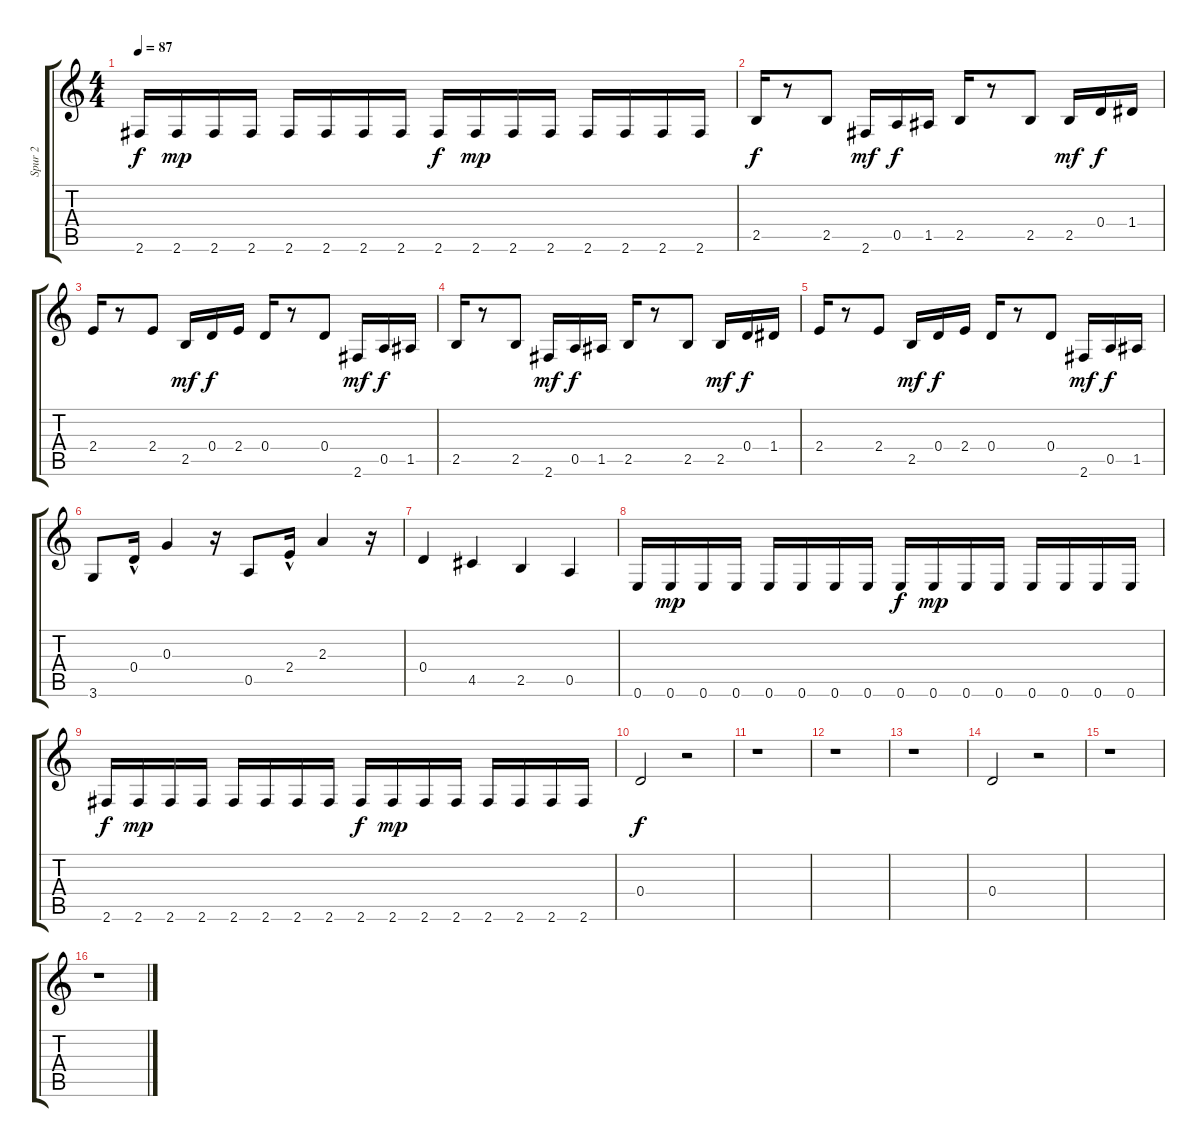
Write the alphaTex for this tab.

\track ("Spur 2" "Spur 2") {instrument electricguitarclean}
\staff {score tabs}
\tuning (E4 B3 G3 D3 A2 E2) {hide}
\ts (4 4)
\tempo 87
\clef g2
\ks c
2.6.16{dy f} 2.6.16{dy mp} 2.6.16 2.6.16 2.6.16 2.6.16 2.6.16 2.6.16 2.6.16{dy f} 2.6.16{dy mp} 2.6.16 2.6.16 2.6.16 2.6.16 2.6.16 2.6.16 |
2.5.16{dy f} r.8 2.5.8 2.6.16{dy mf} 0.5.16{dy f} 1.5.16 2.5.16 r.8 2.5.8 2.5.16{dy mf} 0.4.16{dy f} 1.4.16 |
2.4.16 r.8 2.4.8 2.5.16{dy mf} 0.4.16{dy f} 2.4.16 0.4.16 r.8 0.4.8 2.6.16{dy mf} 0.5.16{dy f} 1.5.16 |
2.5.16 r.8 2.5.8 2.6.16{dy mf} 0.5.16{dy f} 1.5.16 2.5.16 r.8 2.5.8 2.5.16{dy mf} 0.4.16{dy f} 1.4.16 |
2.4.16 r.8 2.4.8 2.5.16{dy mf} 0.4.16{dy f} 2.4.16 0.4.16 r.8 0.4.8 2.6.16{dy mf} 0.5.16{dy f} 1.5.16 |
3.6.8 0.4{hac}.16 0.3.4 r.16 0.5.8 2.4{hac}.16 2.3.4 r.16 |
0.4.4 4.5.4 2.5.4 0.5.4 |
0.6.16 0.6.16{dy mp} 0.6.16 0.6.16 0.6.16 0.6.16 0.6.16 0.6.16 0.6.16{dy f} 0.6.16{dy mp} 0.6.16 0.6.16 0.6.16 0.6.16 0.6.16 0.6.16 |
2.6.16{dy f} 2.6.16{dy mp} 2.6.16 2.6.16 2.6.16 2.6.16 2.6.16 2.6.16 2.6.16{dy f} 2.6.16{dy mp} 2.6.16 2.6.16 2.6.16 2.6.16 2.6.16 2.6.16 |
0.4.2{dy f} r.2 |
r.1 |
r.1 |
r.1 |
0.4.2 r.2 |
r.1 |
r.1
